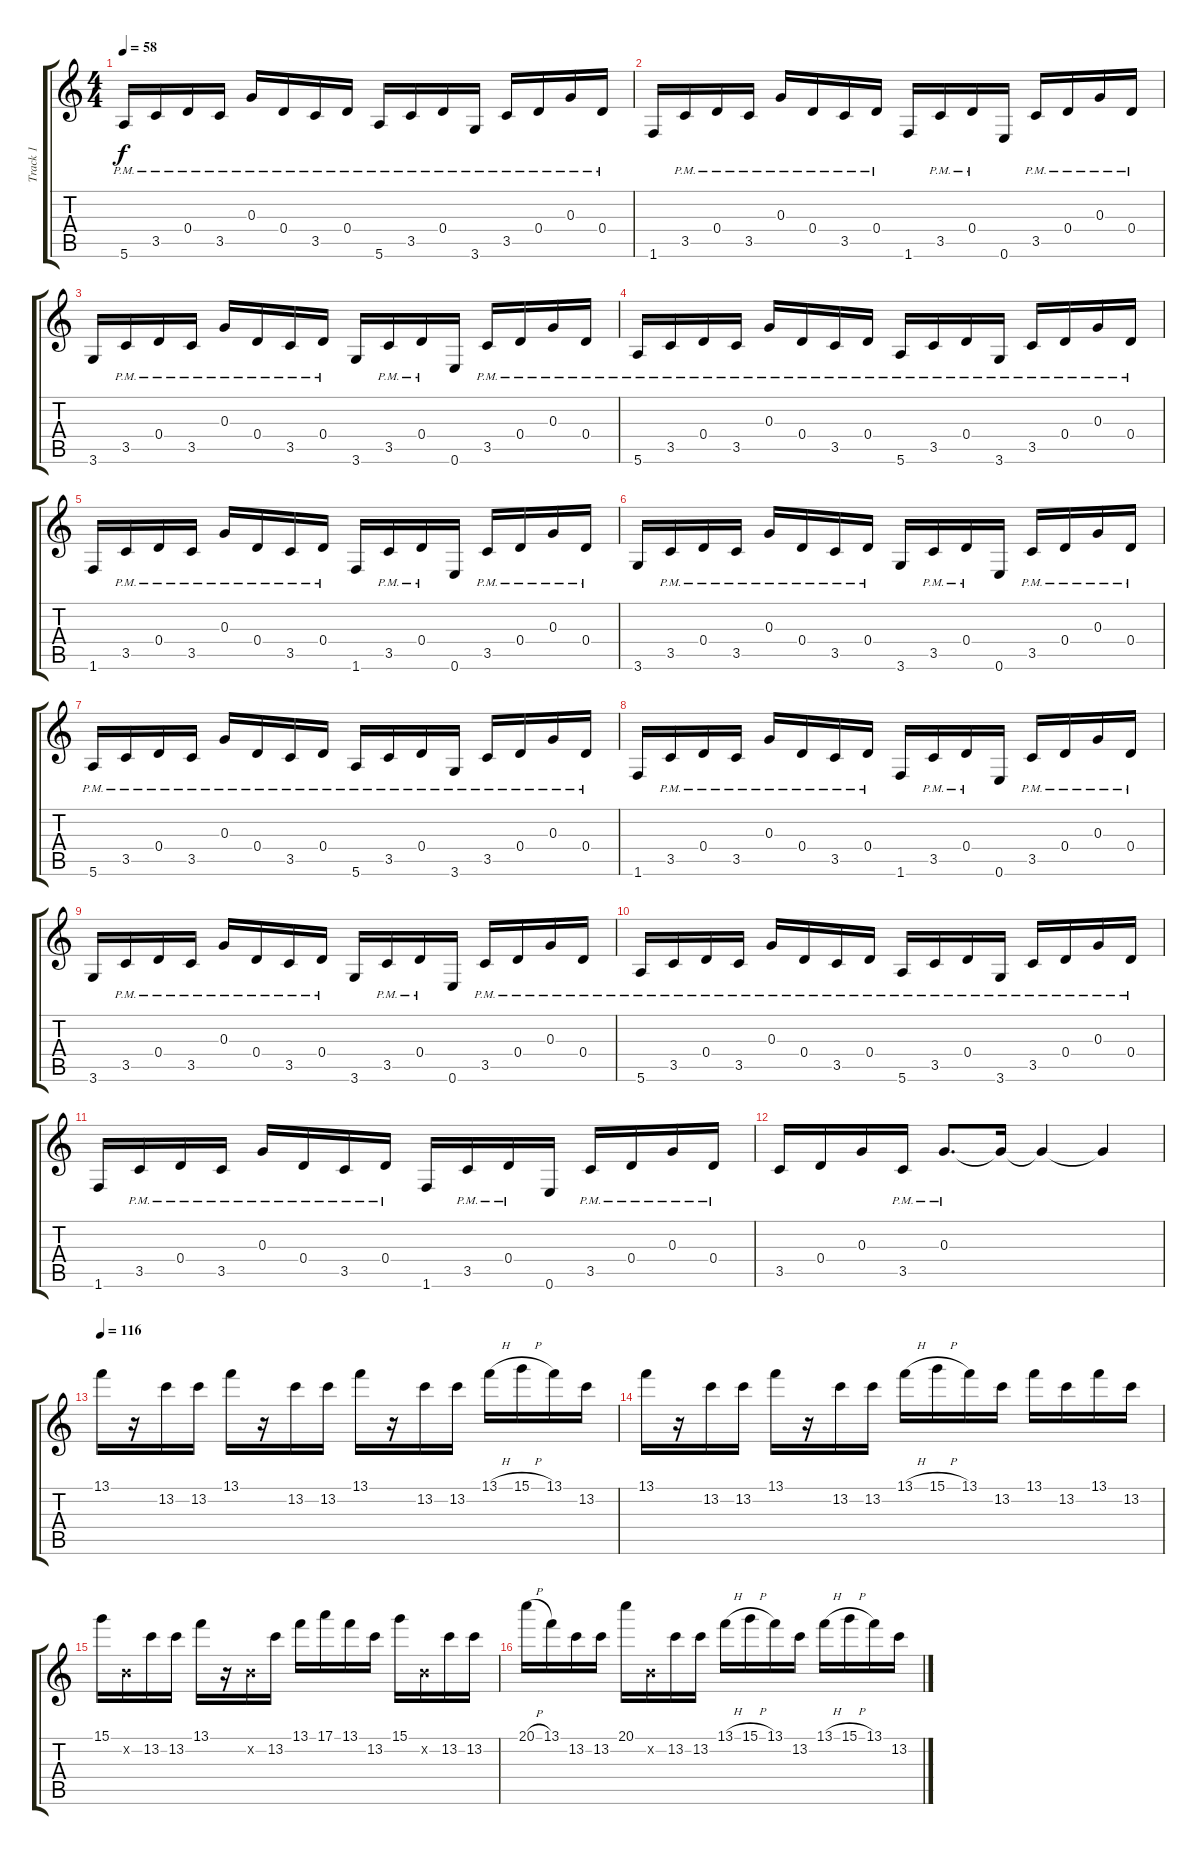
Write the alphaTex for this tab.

\track ("Track 1" "Track 1") {instrument acousticguitarsteel}
\staff {score tabs}
\tuning (E4 B3 G3 D3 A2 E2) {hide}
\ts (4 4)
\tempo 58
\clef g2
\ks c
5.6{pm}.16{dy f} 3.5{pm}.16 0.4{pm}.16 3.5{pm}.16 0.3{pm}.16 0.4{pm}.16 3.5{pm}.16 0.4{pm}.16 5.6{pm}.16 3.5{pm}.16 0.4{pm}.16 3.6{pm}.16 3.5{pm}.16 0.4{pm}.16 0.3{pm}.16 0.4{pm}.16 |
1.6.16 3.5{pm}.16 0.4{pm}.16 3.5{pm}.16 0.3{pm}.16 0.4{pm}.16 3.5{pm}.16 0.4{pm}.16 1.6.16 3.5{pm}.16 0.4{pm}.16 0.6.16 3.5{pm}.16 0.4{pm}.16 0.3{pm}.16 0.4{pm}.16 |
3.6.16 3.5{pm}.16 0.4{pm}.16 3.5{pm}.16 0.3{pm}.16 0.4{pm}.16 3.5{pm}.16 0.4{pm}.16 3.6.16 3.5{pm}.16 0.4{pm}.16 0.6.16 3.5{pm}.16 0.4{pm}.16 0.3{pm}.16 0.4{pm}.16 |
5.6{pm}.16 3.5{pm}.16 0.4{pm}.16 3.5{pm}.16 0.3{pm}.16 0.4{pm}.16 3.5{pm}.16 0.4{pm}.16 5.6{pm}.16 3.5{pm}.16 0.4{pm}.16 3.6{pm}.16 3.5{pm}.16 0.4{pm}.16 0.3{pm}.16 0.4{pm}.16 |
1.6.16 3.5{pm}.16 0.4{pm}.16 3.5{pm}.16 0.3{pm}.16 0.4{pm}.16 3.5{pm}.16 0.4{pm}.16 1.6.16 3.5{pm}.16 0.4{pm}.16 0.6.16 3.5{pm}.16 0.4{pm}.16 0.3{pm}.16 0.4{pm}.16 |
3.6.16 3.5{pm}.16 0.4{pm}.16 3.5{pm}.16 0.3{pm}.16 0.4{pm}.16 3.5{pm}.16 0.4{pm}.16 3.6.16 3.5{pm}.16 0.4{pm}.16 0.6.16 3.5{pm}.16 0.4{pm}.16 0.3{pm}.16 0.4{pm}.16 |
5.6{pm}.16 3.5{pm}.16 0.4{pm}.16 3.5{pm}.16 0.3{pm}.16 0.4{pm}.16 3.5{pm}.16 0.4{pm}.16 5.6{pm}.16 3.5{pm}.16 0.4{pm}.16 3.6{pm}.16 3.5{pm}.16 0.4{pm}.16 0.3{pm}.16 0.4{pm}.16 |
1.6.16 3.5{pm}.16 0.4{pm}.16 3.5{pm}.16 0.3{pm}.16 0.4{pm}.16 3.5{pm}.16 0.4{pm}.16 1.6.16 3.5{pm}.16 0.4{pm}.16 0.6.16 3.5{pm}.16 0.4{pm}.16 0.3{pm}.16 0.4{pm}.16 |
3.6.16 3.5{pm}.16 0.4{pm}.16 3.5{pm}.16 0.3{pm}.16 0.4{pm}.16 3.5{pm}.16 0.4{pm}.16 3.6.16 3.5{pm}.16 0.4{pm}.16 0.6.16 3.5{pm}.16 0.4{pm}.16 0.3{pm}.16 0.4{pm}.16 |
5.6{pm}.16 3.5{pm}.16 0.4{pm}.16 3.5{pm}.16 0.3{pm}.16 0.4{pm}.16 3.5{pm}.16 0.4{pm}.16 5.6{pm}.16 3.5{pm}.16 0.4{pm}.16 3.6{pm}.16 3.5{pm}.16 0.4{pm}.16 0.3{pm}.16 0.4{pm}.16 |
1.6.16 3.5{pm}.16 0.4{pm}.16 3.5{pm}.16 0.3{pm}.16 0.4{pm}.16 3.5{pm}.16 0.4{pm}.16 1.6.16 3.5{pm}.16 0.4{pm}.16 0.6.16 3.5{pm}.16 0.4{pm}.16 0.3{pm}.16 0.4{pm}.16 |
3.5.16 0.4.16 0.3.16 3.5{pm}.16 0.3{pm}.8{d} 0.3{t}.16 0.3{t}.4 0.3{t}.4 |
\tempo 116
13.1.16 r.16 13.2.16 13.2.16 13.1.16 r.16 13.2.16 13.2.16 13.1.16 r.16 13.2.16 13.2.16 13.1{h}.16 15.1{h}.16 13.1.16 13.2.16 |
13.1.16 r.16 13.2.16 13.2.16 13.1.16 r.16 13.2.16 13.2.16 13.1{h}.16 15.1{h}.16 13.1.16 13.2.16 13.1.16 13.2.16 13.1.16 13.2.16 |
15.1.16 0.2{x}.16 13.2.16 13.2.16 13.1.16 r.16 0.2{x}.16 13.2.16 13.1.16 17.1.16 13.1.16 13.2.16 15.1.16 0.2{x}.16 13.2.16 13.2.16 |
20.1{h}.16 13.1.16 13.2.16 13.2.16 20.1.16 0.2{x}.16 13.2.16 13.2.16 13.1{h}.16 15.1{h}.16 13.1.16 13.2.16 13.1{h}.16 15.1{h}.16 13.1.16 13.2.16
